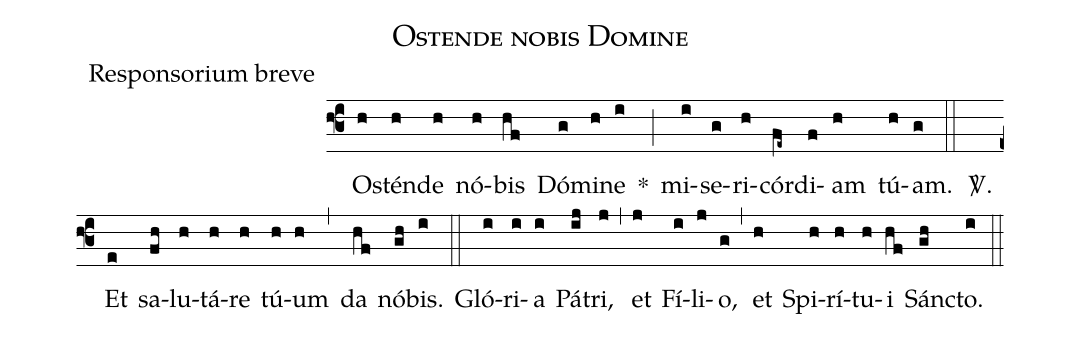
name:Ostende nobis Domine;
office-part:Responsorium breve;
%%
(f3){O}(h)stén(h)de(h) nó(h)bis(hf) Dó(g)mi(h)ne(i) <v>\gresixstar</v>(;) mi(i)se(g)ri(h)cór(fe~)di(f)am(h) tú(h)am.(g) (::) <v>\Vbar</v>.() {E}t(e) sa(fh)lu(h)tá(h)re(h) tú(h)um(h) (,) da(hf) nó(gh)bis.(i) (::) Gló(i)ri(i)a(i) Pá(ij)tri,(j) (,) et(j) Fí(i)li(j)o,(g) (,) et(h) Spi(h)rí(h)tu(h)i(hf) Sán(gh)cto.(i) (::)
